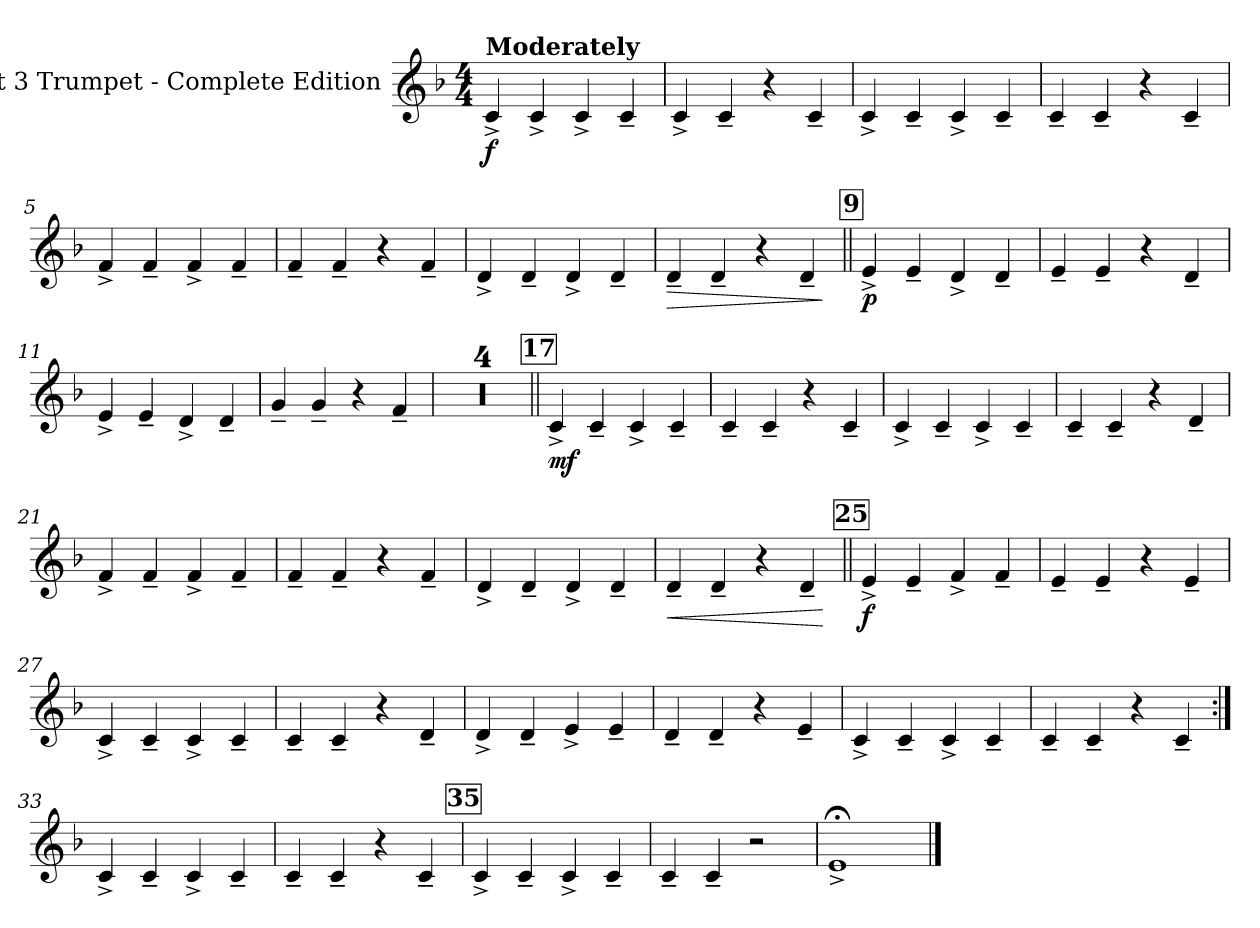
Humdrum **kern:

**kern	**dynam
*part1	*part1
*staff1	*staff1
*I"Part 3 Trumpet - Complete Edition	*
*I'Trp. 3	*
*clefG2	*
*ITrd1c2	*
*k[b-e-a-]	*
*M4/4	*
*MM104	*
=1	=1
!LO:TX:a:B:t=Moderately	!
!	!LO:DY:b
4B-^/	f
4B-^/	.
4B-^/	.
4B-~/	.
=2	=2
4B-^/	.
4B-~/	.
4r	.
4B-~/	.
=3	=3
4B-^/	.
4B-~/	.
4B-^/	.
4B-~/	.
=4	=4
4B-~/	.
4B-~/	.
4r	.
4B-~/	.
=5	=5
4e-^/	.
4e-~/	.
4e-^/	.
4e-~/	.
=6	=6
4e-~/	.
4e-~/	.
4r	.
4e-~/	.
!!LO:LB:g=z
=7	=7
4c^/	.
4c~/	.
4c^/	.
4c~/	.
=8	=8
!	!LO:HP:b
4c~/	>
4c~/	.
4r	.
4c~/	.
.	]
!!LO:REH:place=s1:a:B:cj:fs=14:t=9
=9||	=9||
!	!LO:DY:b
4d^/	p
4d~/	.
4c^/	.
4c~/	.
=10	=10
4d~/	.
4d~/	.
4r	.
4c~/	.
=11	=11
4d^/	.
4d~/	.
4c^/	.
4c~/	.
=12	=12
4f~/	.
4f~/	.
4r	.
4e-~/	.
!!LO:LB:g=z
=13	=13
1r	.
=14	=14
1r	.
=15	=15
1r	.
=16	=16
1r	.
!!LO:REH:place=s1:a:B:cj:fs=14:t=17
=17||	=17||
!	!LO:DY:b
4B-^/	mf
4B-~/	.
4B-^/	.
4B-~/	.
=18	=18
4B-~/	.
4B-~/	.
4r	.
4B-~/	.
=19	=19
4B-^/	.
4B-~/	.
4B-^/	.
4B-~/	.
=20	=20
4B-~/	.
4B-~/	.
4r	.
4c~/	.
=21	=21
4e-^/	.
4e-~/	.
4e-^/	.
4e-~/	.
!!LO:LB:g=z
=22	=22
4e-~/	.
4e-~/	.
4r	.
4e-~/	.
=23	=23
4c^/	.
4c~/	.
4c^/	.
4c~/	.
=24	=24
!	!LO:HP:b
4c~/	<
4c~/	.
4r	.
4c~/	.
.	[
!!LO:REH:place=s1:a:B:cj:fs=14:t=25
=25||	=25||
!	!LO:DY:b
4d^/	f
4d~/	.
4e-^/	.
4e-~/	.
=26	=26
4d~/	.
4d~/	.
4r	.
4d~/	.
=27	=27
4B-^/	.
4B-~/	.
4B-^/	.
4B-~/	.
!!LO:LB:g=z
=28	=28
4B-~/	.
4B-~/	.
4r	.
4c~/	.
=29	=29
4c^/	.
4c~/	.
4d^/	.
4d~/	.
=30	=30
4c~/	.
4c~/	.
4r	.
4d~/	.
=31	=31
4B-^/	.
4B-~/	.
4B-^/	.
4B-~/	.
=32	=32
4B-~/	.
4B-~/	.
4r	.
4B-~/	.
=33:|!	=33:|!
4B-^/	.
4B-~/	.
4B-^/	.
4B-~/	.
!!LO:LB:g=z
=34	=34
4B-~/	.
4B-~/	.
4r	.
4B-~/	.
!!LO:REH:place=s1:a:B:cj:fs=14:t=35
=35	=35
4B-^/	.
4B-~/	.
4B-^/	.
4B-~/	.
=36	=36
4B-~/	.
4B-~/	.
2r	.
=37	=37
1d;<^	.
==	==
*-	*-
